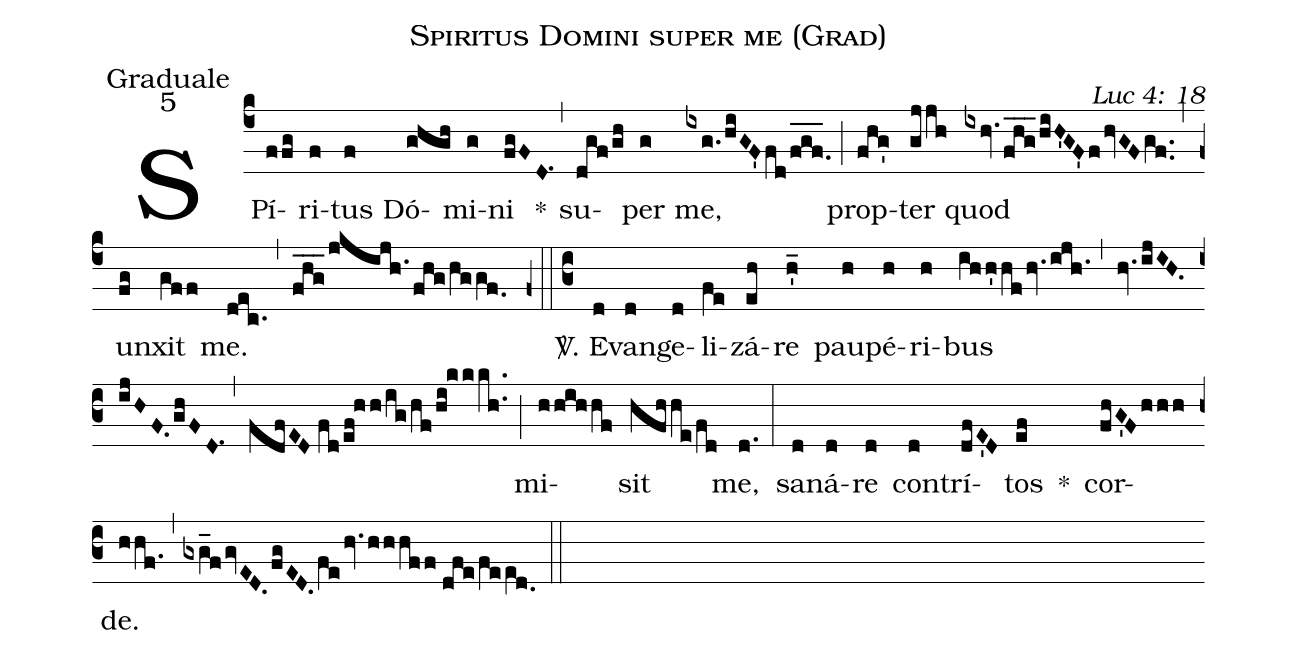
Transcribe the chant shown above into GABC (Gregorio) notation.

name: Spiritus Domini super me (Grad);
office-part: Graduale;
mode: 5;
commentary: Luc 4: 18;
%%
(c4) SPí(ffg)ri(f)tus(f) Dó(ghgh)mi(g)ni(fgFD.1) *(,) su(dgf/gh)per(g) me,(ixg./hiGF'fd/f_g_f._) (;) prop(fhg')ter(gjjh) quod(ixhv.fhg___/hiH'GF'fhvGFgf..) (,) un(fg)xit(gff) me.(dec.) (,) (fhg___/jkijh.fhg/hggf.0) (z0::c3)
<sp>V/</sp>. E(d)van(d)ge(d)li(fe)zá(eh)re(h'_) pau(h)pé(h)ri(h)bus(ihh'hfhv.ijh.1) (,) (hv.ijIH.ijHF.ghFD.1) (,) (fdfED//fd/ef!hh/ig/hf/hi!kkkh..) (;) mi(hhihhf)sit(hfhhe/fd) me,(d.) (:)
sa(d)ná(d)re(d) con(d)trí(dfE'D)tos(ef) *() cor(fhG'Fhhh)de.(hhf.) (,) (gxg_fgvED.fgED.fehv.hhhff//dfe/fee[ll:1]d.0) (::)
